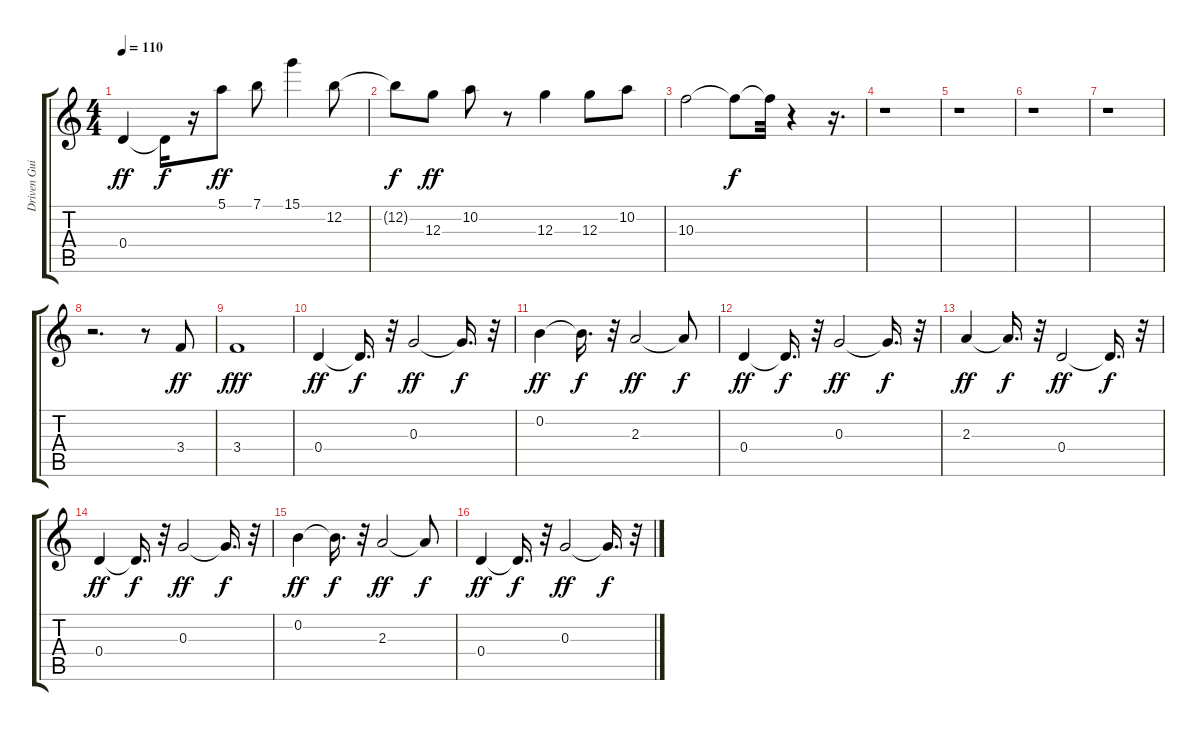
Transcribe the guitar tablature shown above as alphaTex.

\track ("Driven Guitar       " "Driven Gui") {instrument overdrivenguitar}
\staff {score tabs}
\tuning (E4 B3 G3 D3 A2 E2) {hide}
\ts (4 4)
\tempo 110
\clef g2
\ks c
0.4.4{dy ff} 0.4{t}.16{dy f} r.16 5.1.8{dy ff} 7.1.8 15.1.4 12.2.8 |
12.2{t}.8{dy f} 12.3.8{dy ff} 10.2.8 r.8 12.3.4 12.3.8 10.2.8 |
10.3.2 10.3{t}.8{dy f} 10.3{t}.32 r.4 r.16{d} |
r.1 |
r.1 |
r.1 |
r.1 |
r.2{d} r.8 3.4.8{dy ff} |
3.4.1{dy fff} |
0.4.4{dy ff} 0.4{t}.16{d dy f} r.32 0.3.2{dy ff} 0.3{t}.16{d dy f} r.32 |
0.2.4{dy ff} 0.2{t}.16{d dy f} r.32 2.3.2{dy ff} 2.3{t}.8{dy f} |
0.4.4{dy ff} 0.4{t}.16{d dy f} r.32 0.3.2{dy ff} 0.3{t}.16{d dy f} r.32 |
2.3.4{dy ff} 2.3{t}.16{d dy f} r.32 0.4.2{dy ff} 0.4{t}.16{d dy f} r.32 |
0.4.4{dy ff} 0.4{t}.16{d dy f} r.32 0.3.2{dy ff} 0.3{t}.16{d dy f} r.32 |
0.2.4{dy ff} 0.2{t}.16{d dy f} r.32 2.3.2{dy ff} 2.3{t}.8{dy f} |
0.4.4{dy ff} 0.4{t}.16{d dy f} r.32 0.3.2{dy ff} 0.3{t}.16{d dy f} r.32
